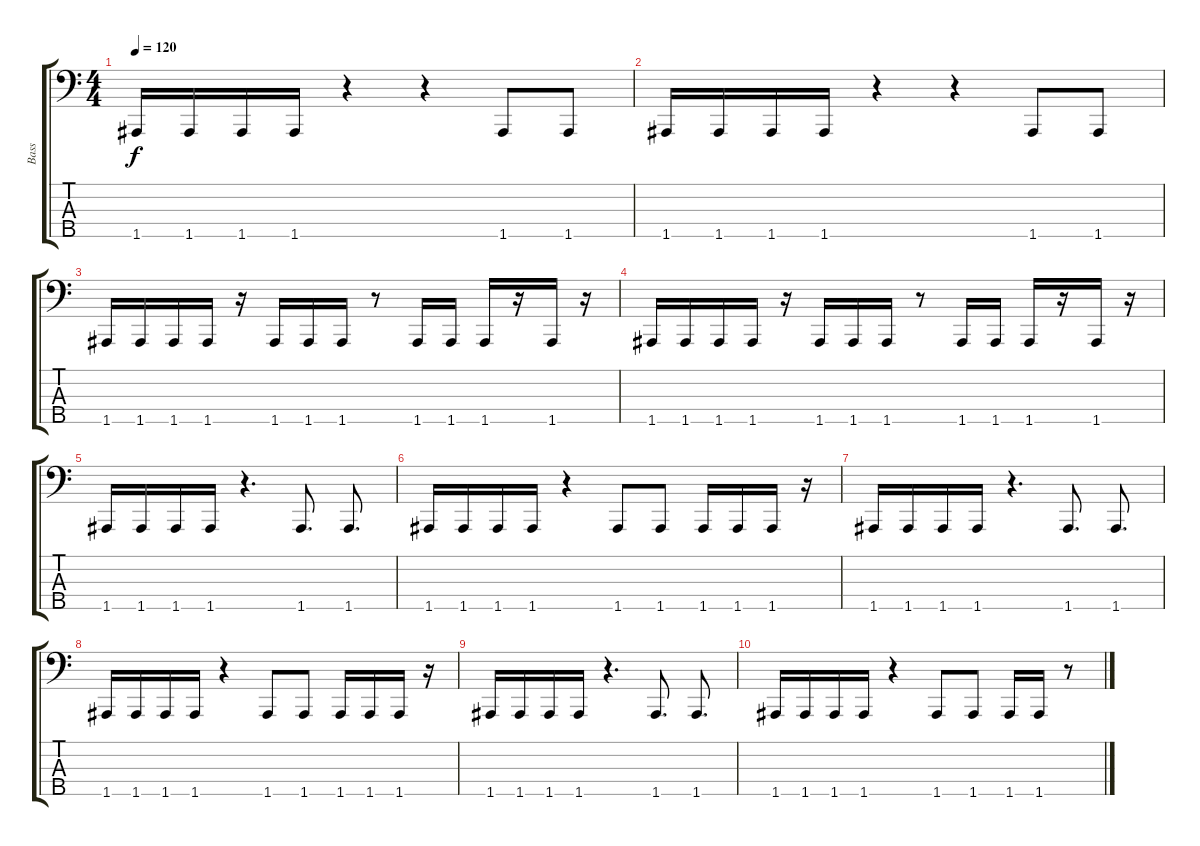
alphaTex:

\track ("Bass" "Bass") {instrument acousticguitarsteel}
\staff {score tabs}
\tuning (G2 D2 A1 E1 A0) {hide}
\ts (4 4)
\tempo 120
\clef f4
\ks c
1.5.16{dy f} 1.5.16 1.5.16 1.5.16 r.4 r.4 1.5.8 1.5.8 |
1.5.16 1.5.16 1.5.16 1.5.16 r.4 r.4 1.5.8 1.5.8 |
1.5.16 1.5.16 1.5.16 1.5.16 r.16 1.5.16 1.5.16 1.5.16 r.8 1.5.16 1.5.16 1.5.16 r.16 1.5.16 r.16 |
1.5.16 1.5.16 1.5.16 1.5.16 r.16 1.5.16 1.5.16 1.5.16 r.8 1.5.16 1.5.16 1.5.16 r.16 1.5.16 r.16 |
1.5.16 1.5.16 1.5.16 1.5.16 r.4{d} 1.5.8{d} 1.5.8{d} |
1.5.16 1.5.16 1.5.16 1.5.16 r.4 1.5.8 1.5.8 1.5.16 1.5.16 1.5.16 r.16 |
1.5.16 1.5.16 1.5.16 1.5.16 r.4{d} 1.5.8{d} 1.5.8{d} |
1.5.16 1.5.16 1.5.16 1.5.16 r.4 1.5.8 1.5.8 1.5.16 1.5.16 1.5.16 r.16 |
1.5.16 1.5.16 1.5.16 1.5.16 r.4{d} 1.5.8{d} 1.5.8{d} |
1.5.16 1.5.16 1.5.16 1.5.16 r.4 1.5.8 1.5.8 1.5.16 1.5.16 r.8
